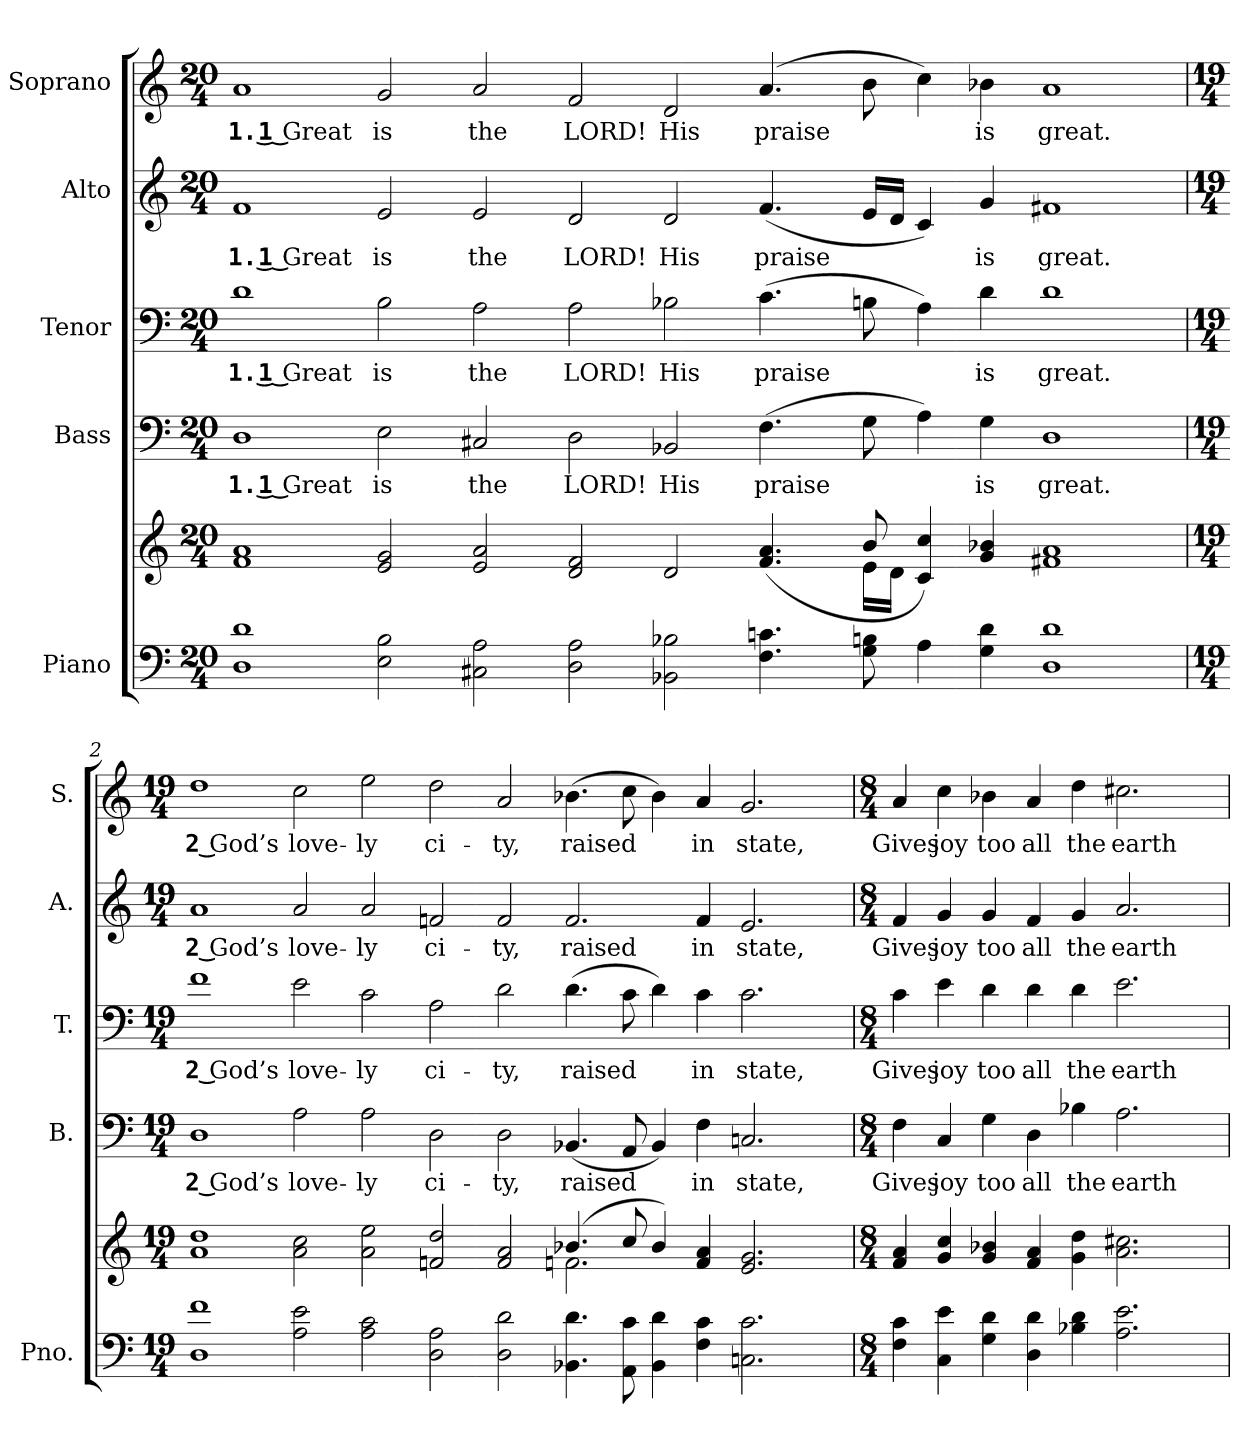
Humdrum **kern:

**kern	**kern	**kern	**text	**kern	**text	**kern	**text	**kern	**text
*part5	*part5	*part4	*part4	*part3	*part3	*part2	*part2	*part1	*part1
*staff6	*staff5	*staff4	*staff4	*staff3	*staff3	*staff2	*staff2	*staff1	*staff1
*I"Piano	*	*I"Bass	*	*I"Tenor	*	*I"Alto	*	*I"Soprano	*
*I'Pno.	*	*I'B.	*	*I'T.	*	*I'A.	*	*I'S.	*
!!LO:PB:g=z
*clefF4	*clefG2	*clefF4	*	*clefF4	*	*clefG2	*	*clefG2	*
*k[]	*k[]	*k[]	*	*k[]	*	*k[]	*	*k[]	*
*C:	*C:	*C:	*	*C:	*	*C:	*	*C:	*
*M20/4	*M20/4	*M20/4	*	*M20/4	*	*M20/4	*	*M20/4	*
*MM210	*MM210	*MM210	*	*MM210	*	*MM210	*	*MM210	*
=1	=1	=1	=1	=1	=1	=1	=1	=1	=1
*	*^	*	*	*	*	*	*	*	*
!	!	!	!	!LO:LY:b:color=#000000	!	!	!	!	!	!
!	!	!	!	!	!	!LO:LY:b:color=#000000	!	!	!	!
!	!	!	!	!	!	!	!	!LO:LY:b:color=#000000	!	!
!	!	!	!	!	!	!	!	!	!	!LO:LY:b:color=#000000
1Di 1di	1fi 1ai	1ryy	1Di	1. 1 Great	1di	1. 1 Great	1fi	1. 1 Great	1ai	1. 1 Great
!	!	!	!	!LO:LY:b:color=#000000	!	!	!	!	!	!
!	!	!	!	!	!	!LO:LY:b:color=#000000	!	!	!	!
!	!	!	!	!	!	!	!	!LO:LY:b:color=#000000	!	!
!	!	!	!	!	!	!	!	!	!	!LO:LY:b:color=#000000
2Ei\ 2Bi	2ei/ 2gi	1ryy	2Ei\	is	2Bi\	is	2ei/	is	2gi/	is
!	!	!	!	!LO:LY:b:color=#000000	!	!	!	!	!	!
!	!	!	!	!	!	!LO:LY:b:color=#000000	!	!	!	!
!	!	!	!	!	!	!	!	!LO:LY:b:color=#000000	!	!
!	!	!	!	!	!	!	!	!	!	!LO:LY:b:color=#000000
2C#Xi\ 2Ai	2ei/ 2ai	.	2C#Xi/	the	2Ai\	the	2ei/	the	2ai/	the
!	!	!	!	!LO:LY:b:color=#000000	!	!	!	!	!	!
!	!	!	!	!	!	!LO:LY:b:color=#000000	!	!	!	!
!	!	!	!	!	!	!	!	!LO:LY:b:color=#000000	!	!
!	!	!	!	!	!	!	!	!	!	!LO:LY:b:color=#000000
2Di\ 2Ai	2di/ 2fi	1ryy	2Di\	LORD!	2Ai\	LORD!	2di/	LORD!	2fi/	LORD!
!	!	!	!	!LO:LY:b:color=#000000	!	!	!	!	!	!
!	!	!	!	!	!	!LO:LY:b:color=#000000	!	!	!	!
!	!	!	!	!	!	!	!	!LO:LY:b:color=#000000	!	!
!	!	!	!	!	!	!	!	!	!	!LO:LY:b:color=#000000
2BB-Xi\ 2B-Xi	2di/	.	2BB-Xi/	His	2B-Xi\	His	2di/	His	2di/	His
!	!	!	!	!LO:LY:b:color=#000000	!	!	!	!	!	!
!	!	!	!	!	!	!LO:LY:b:color=#000000	!	!	!	!
!	!	!	!	!	!	!	!	!LO:LY:b:color=#000000	!	!
!	!	!	!	!	!	!	!	!	!	!LO:LY:b:color=#000000
4.Fi\ 4.cni	(4.fi/ 4.ai	4ryy	(4.Fi\	praise	(4.ci\	praise	(4.fi/	praise	(4.ai/	praise
.	.	8ryy	.	.	.	.	.	.	.	.
8Gi\ 8Bni	8bi/	16ei\LL	8Gi\	.	8Bni\	.	16ei/LL	.	8bi\	.
.	.	16di\JJ	.	.	.	.	16di/JJ	.	.	.
4Ai\	4ci/ 4cci)	2ryy	4Ai\)	.	4Ai\)	.	4ci/)	.	4cci\)	.
!	!	!	!	!LO:LY:b:color=#000000	!	!	!	!	!	!
!	!	!	!	!	!	!LO:LY:b:color=#000000	!	!	!	!
!	!	!	!	!	!	!	!	!LO:LY:b:color=#000000	!	!
!	!	!	!	!	!	!	!	!	!	!LO:LY:b:color=#000000
4Gi\ 4di	4gi/ 4b-Xi	.	4Gi\	is	4di\	is	4gi/	is	4b-Xi\	is
!	!	!	!	!LO:LY:b:color=#000000	!	!	!	!	!	!
!	!	!	!	!	!	!LO:LY:b:color=#000000	!	!	!	!
!	!	!	!	!	!	!	!	!LO:LY:b:color=#000000	!	!
!	!	!	!	!	!	!	!	!	!	!LO:LY:b:color=#000000
1Di 1di	1f#Xi 1ai	1ryy	1Di	great.	1di	great.	1f#Xi	great.	1ai	great.
!!LO:PB:g=z
=2	=2	=2	=2	=2	=2	=2	=2	=2	=2	=2
*M19/4	*M19/4	*	*M19/4	*	*M19/4	*	*M19/4	*	*M19/4	*
!	!	!	!	!LO:LY:b:color=#000000	!	!	!	!	!	!
!	!	!	!	!	!	!LO:LY:b:color=#000000	!	!	!	!
!	!	!	!	!	!	!	!	!LO:LY:b:color=#000000	!	!
!	!	!	!	!	!	!	!	!	!	!LO:LY:b:color=#000000
1Di 1fi	1ai 1ddi	1ryy	1Di	2 God’s	1fi	2 God’s	1ai	2 God’s	1ddi	2 God’s
!	!	!	!	!LO:LY:b:color=#000000	!	!	!	!	!	!
!	!	!	!	!	!	!LO:LY:b:color=#000000	!	!	!	!
!	!	!	!	!	!	!	!	!LO:LY:b:color=#000000	!	!
!	!	!	!	!	!	!	!	!	!	!LO:LY:b:color=#000000
2Ai\ 2ei	2ai\ 2cci	1ryy	2Ai\	love-	2ei\	love-	2ai/	love-	2cci\	love-
!	!	!	!	!LO:LY:b:color=#000000	!	!	!	!	!	!
!	!	!	!	!	!	!LO:LY:b:color=#000000	!	!	!	!
!	!	!	!	!	!	!	!	!LO:LY:b:color=#000000	!	!
!	!	!	!	!	!	!	!	!	!	!LO:LY:b:color=#000000
2Ai\ 2ci	2ai\ 2eei	.	2Ai\	-ly	2ci\	-ly	2ai/	-ly	2eei\	-ly
!	!	!	!	!LO:LY:b:color=#000000	!	!	!	!	!	!
!	!	!	!	!	!	!LO:LY:b:color=#000000	!	!	!	!
!	!	!	!	!	!	!	!	!LO:LY:b:color=#000000	!	!
!	!	!	!	!	!	!	!	!	!	!LO:LY:b:color=#000000
2Di\ 2Ai	2fni/ 2ddi	1ryy	2Di\	ci-	2Ai\	ci-	2fni/	ci-	2ddi\	ci-
!	!	!	!	!LO:LY:b:color=#000000	!	!	!	!	!	!
!	!	!	!	!	!	!LO:LY:b:color=#000000	!	!	!	!
!	!	!	!	!	!	!	!	!LO:LY:b:color=#000000	!	!
!	!	!	!	!	!	!	!	!	!	!LO:LY:b:color=#000000
2Di\ 2di	2fi/ 2ai	.	2Di\	-ty,	2di\	-ty,	2fi/	-ty,	2ai/	-ty,
!	!	!	!	!LO:LY:b:color=#000000	!	!	!	!	!	!
!	!	!	!	!	!	!LO:LY:b:color=#000000	!	!	!	!
!	!	!	!	!	!	!	!	!LO:LY:b:color=#000000	!	!
!	!	!	!	!	!	!	!	!	!	!LO:LY:b:color=#000000
4.BB-Xi\ 4.di	(4.b-Xi/	2.fni\	(4.BB-Xi/	raised	(4.di\	raised	2.fi/	raised	(4.b-Xi\	raised
8AAi\ 8ci	8cci/	.	8AAi/	.	8ci\	.	.	.	8cci\	.
4BB-i\ 4di	4b-i/)	.	4BB-i/)	.	4di\)	.	.	.	4b-i\)	.
!	!	!	!	!LO:LY:b:color=#000000	!	!	!	!	!	!
!	!	!	!	!	!	!LO:LY:b:color=#000000	!	!	!	!
!	!	!	!	!	!	!	!	!LO:LY:b:color=#000000	!	!
!	!	!	!	!	!	!	!	!	!	!LO:LY:b:color=#000000
4Fi\ 4ci	4fi/ 4ai	4ryy	4Fi\	in	4ci\	in	4fi/	in	4ai/	in
!	!	!	!	!LO:LY:b:color=#000000	!	!	!	!	!	!
!	!	!	!	!	!	!LO:LY:b:color=#000000	!	!	!	!
!	!	!	!	!	!	!	!	!LO:LY:b:color=#000000	!	!
!	!	!	!	!	!	!	!	!	!	!LO:LY:b:color=#000000
2.Cni\ 2.ci	2.ei/ 2.gi	2ryy	2.Cni/	state,	2.ci\	state,	2.ei/	state,	2.gi/	state,
.	.	4ryy	.	.	.	.	.	.	.	.
!!LO:PB:g=z
=3	=3	=3	=3	=3	=3	=3	=3	=3	=3	=3
*M8/4	*M8/4	*	*M8/4	*	*M8/4	*	*M8/4	*	*M8/4	*
!	!	!	!	!LO:LY:b:color=#000000	!	!	!	!	!	!
!	!	!	!	!	!	!LO:LY:b:color=#000000	!	!	!	!
!	!	!	!	!	!	!	!	!LO:LY:b:color=#000000	!	!
!	!	!	!	!	!	!	!	!	!	!LO:LY:b:color=#000000
4Fi\ 4ci	4fi/ 4ai	4ryy	4Fi\	Gives	4ci\	Gives	4fi/	Gives	4ai/	Gives
!	!	!	!	!LO:LY:b:color=#000000	!	!	!	!	!	!
!	!	!	!	!	!	!LO:LY:b:color=#000000	!	!	!	!
!	!	!	!	!	!	!	!	!LO:LY:b:color=#000000	!	!
!	!	!	!	!	!	!	!	!	!	!LO:LY:b:color=#000000
4Ci\ 4ei	4gi/ 4cci	1ryy	4Ci/	joy	4ei\	joy	4gi/	joy	4cci\	joy
!	!	!	!	!LO:LY:b:color=#000000	!	!	!	!	!	!
!	!	!	!	!	!	!LO:LY:b:color=#000000	!	!	!	!
!	!	!	!	!	!	!	!	!LO:LY:b:color=#000000	!	!
!	!	!	!	!	!	!	!	!	!	!LO:LY:b:color=#000000
4Gi\ 4di	4gi/ 4b-Xi	.	4Gi\	too	4di\	too	4gi/	too	4b-Xi\	too
!	!	!	!	!LO:LY:b:color=#000000	!	!	!	!	!	!
!	!	!	!	!	!	!LO:LY:b:color=#000000	!	!	!	!
!	!	!	!	!	!	!	!	!LO:LY:b:color=#000000	!	!
!	!	!	!	!	!	!	!	!	!	!LO:LY:b:color=#000000
4Di\ 4di	4fi/ 4ai	.	4Di\	all	4di\	all	4fi/	all	4ai/	all
!	!	!	!	!LO:LY:b:color=#000000	!	!	!	!	!	!
!	!	!	!	!	!	!LO:LY:b:color=#000000	!	!	!	!
!	!	!	!	!	!	!	!	!LO:LY:b:color=#000000	!	!
!	!	!	!	!	!	!	!	!	!	!LO:LY:b:color=#000000
4B-Xi\ 4di	4gi\ 4ddi	.	4B-Xi\	the	4di\	the	4gi/	the	4ddi\	the
!	!	!	!	!LO:LY:b:color=#000000	!	!	!	!	!	!
!	!	!	!	!	!	!LO:LY:b:color=#000000	!	!	!	!
!	!	!	!	!	!	!	!	!LO:LY:b:color=#000000	!	!
!	!	!	!	!	!	!	!	!	!	!LO:LY:b:color=#000000
2.Ai\ 2.ei	2.ai\ 2.cc#Xi	2ryy	2.Ai\	earth	2.ei\	earth	2.ai/	earth	2.cc#Xi\	earth
.	.	4ryy	.	.	.	.	.	.	.	.
*	*v	*v	*	*	*	*	*	*	*	*
=	=	=	=	=	=	=	=	=	=
*-	*-	*-	*-	*-	*-	*-	*-	*-	*-
